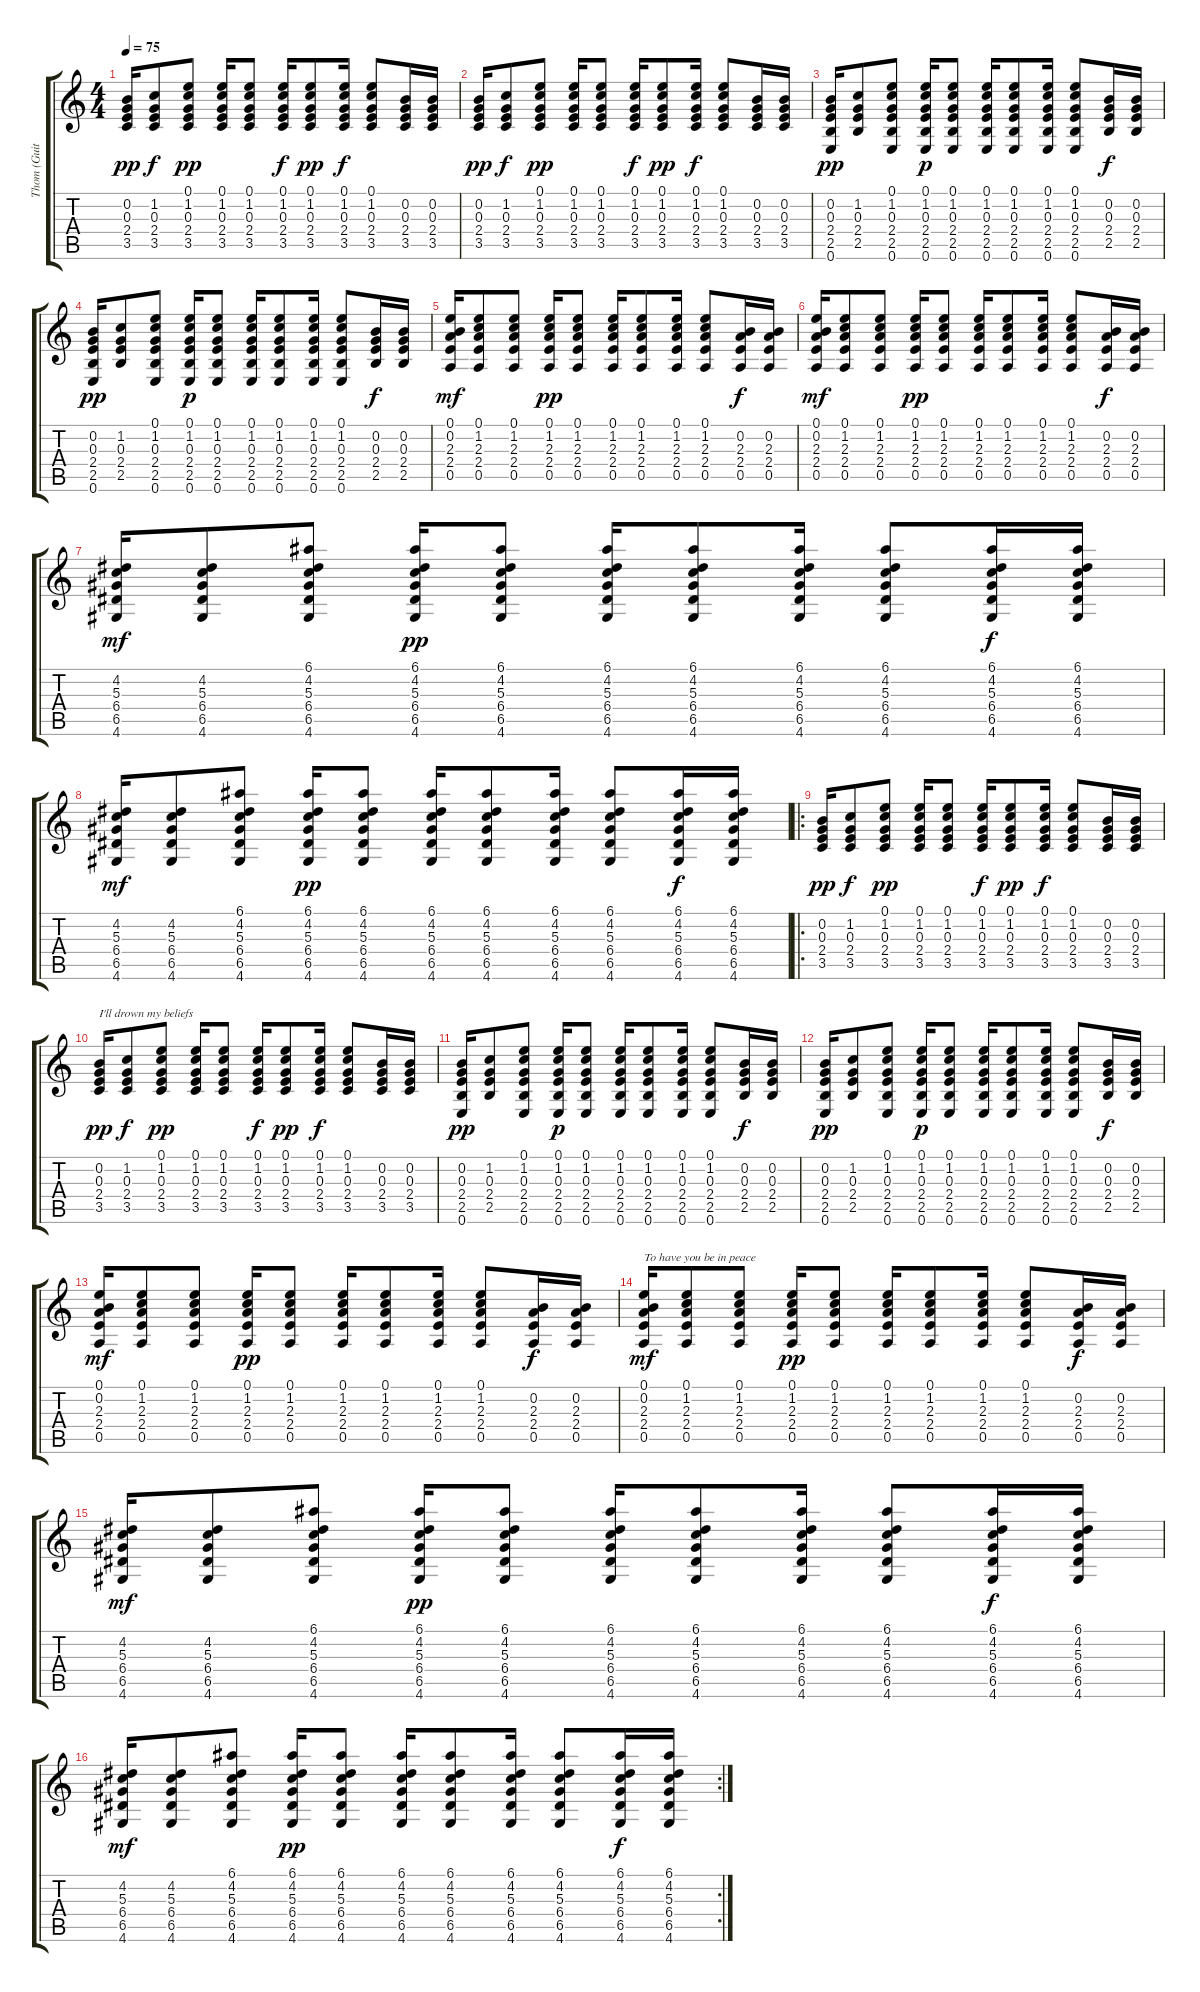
\track ("Thom (Guitar)" "Thom (Guit") {instrument acousticguitarnylon}
\staff {score tabs}
\tuning (E4 B3 G3 D3 A2 E2) {hide}
\ts (4 4)
\tempo 75
\clef g2
\ks c
(0.2 0.3 2.4 3.5).16{dy pp instrument acousticguitarnylon} (1.2 0.3 2.4 3.5).8{dy f} (0.1 1.2 0.3 2.4 3.5).8{dy pp} (0.1 1.2 0.3 2.4 3.5).16 (0.1 1.2 0.3 2.4 3.5).8 (0.1 1.2 0.3 2.4 3.5).16{dy f} (0.1 1.2 0.3 2.4 3.5).8{dy pp} (0.1 1.2 0.3 2.4 3.5).16{dy f} (0.1 1.2 0.3 2.4 3.5).8 (0.2 0.3 2.4 3.5).16 (0.2 0.3 2.4 3.5).16 |
(0.2 0.3 2.4 3.5).16{dy pp} (1.2 0.3 2.4 3.5).8{dy f} (0.1 1.2 0.3 2.4 3.5).8{dy pp} (0.1 1.2 0.3 2.4 3.5).16 (0.1 1.2 0.3 2.4 3.5).8 (0.1 1.2 0.3 2.4 3.5).16{dy f} (0.1 1.2 0.3 2.4 3.5).8{dy pp} (0.1 1.2 0.3 2.4 3.5).16{dy f} (0.1 1.2 0.3 2.4 3.5).8 (0.2 0.3 2.4 3.5).16 (0.2 0.3 2.4 3.5).16 |
(0.2 0.3 2.4 2.5 0.6).16{dy pp} (1.2 0.3 2.4 2.5).8 (0.1 1.2 0.3 2.4 2.5 0.6).8 (0.1 1.2 0.3 2.4 2.5 0.6).16{dy p} (0.1 1.2 0.3 2.4 2.5 0.6).8 (0.1 1.2 0.3 2.4 2.5 0.6).16 (0.1 1.2 0.3 2.4 2.5 0.6).8 (0.1 1.2 0.3 2.4 2.5 0.6).16 (0.1 1.2 0.3 2.4 2.5 0.6).8 (0.2 0.3 2.4 2.5).16{dy f} (0.2 0.3 2.4 2.5).16 |
(0.2 0.3 2.4 2.5 0.6).16{dy pp} (1.2 0.3 2.4 2.5).8 (0.1 1.2 0.3 2.4 2.5 0.6).8 (0.1 1.2 0.3 2.4 2.5 0.6).16{dy p} (0.1 1.2 0.3 2.4 2.5 0.6).8 (0.1 1.2 0.3 2.4 2.5 0.6).16 (0.1 1.2 0.3 2.4 2.5 0.6).8 (0.1 1.2 0.3 2.4 2.5 0.6).16 (0.1 1.2 0.3 2.4 2.5 0.6).8 (0.2 0.3 2.4 2.5).16{dy f} (0.2 0.3 2.4 2.5).16 |
(0.1 0.2 2.3 2.4 0.5).16{dy mf} (0.1 1.2 2.3 2.4 0.5).8 (0.1 1.2 2.3 2.4 0.5).8 (0.1 1.2 2.3 2.4 0.5).16{dy pp} (0.1 1.2 2.3 2.4 0.5).8 (0.1 1.2 2.3 2.4 0.5).16 (0.1 1.2 2.3 2.4 0.5).8 (0.1 1.2 2.3 2.4 0.5).16 (0.1 1.2 2.3 2.4 0.5).8 (0.2 2.3 2.4 0.5).16{dy f} (0.2 2.3 2.4 0.5).16 |
(0.1 0.2 2.3 2.4 0.5).16{dy mf} (0.1 1.2 2.3 2.4 0.5).8 (0.1 1.2 2.3 2.4 0.5).8 (0.1 1.2 2.3 2.4 0.5).16{dy pp} (0.1 1.2 2.3 2.4 0.5).8 (0.1 1.2 2.3 2.4 0.5).16 (0.1 1.2 2.3 2.4 0.5).8 (0.1 1.2 2.3 2.4 0.5).16 (0.1 1.2 2.3 2.4 0.5).8 (0.2 2.3 2.4 0.5).16{dy f} (0.2 2.3 2.4 0.5).16 |
(4.2 5.3 6.4 6.5 4.6).16{dy mf} (4.2 5.3 6.4 6.5 4.6).8 (6.1 4.2 5.3 6.4 6.5 4.6).8 (6.1 4.2 5.3 6.4 6.5 4.6).16{dy pp} (6.1 4.2 5.3 6.4 6.5 4.6).8 (6.1 4.2 5.3 6.4 6.5 4.6).16 (6.1 4.2 5.3 6.4 6.5 4.6).8 (6.1 4.2 5.3 6.4 6.5 4.6).16 (6.1 4.2 5.3 6.4 6.5 4.6).8 (6.1 4.2 5.3 6.4 6.5 4.6).16{dy f} (6.1 4.2 5.3 6.4 6.5 4.6).16 |
(4.2 5.3 6.4 6.5 4.6).16{dy mf} (4.2 5.3 6.4 6.5 4.6).8 (6.1 4.2 5.3 6.4 6.5 4.6).8 (6.1 4.2 5.3 6.4 6.5 4.6).16{dy pp} (6.1 4.2 5.3 6.4 6.5 4.6).8 (6.1 4.2 5.3 6.4 6.5 4.6).16 (6.1 4.2 5.3 6.4 6.5 4.6).8 (6.1 4.2 5.3 6.4 6.5 4.6).16 (6.1 4.2 5.3 6.4 6.5 4.6).8 (6.1 4.2 5.3 6.4 6.5 4.6).16{dy f} (6.1 4.2 5.3 6.4 6.5 4.6).16 |
\ro
(0.2 0.3 2.4 3.5).16{dy pp} (1.2 0.3 2.4 3.5).8{dy f} (0.1 1.2 0.3 2.4 3.5).8{dy pp} (0.1 1.2 0.3 2.4 3.5).16 (0.1 1.2 0.3 2.4 3.5).8 (0.1 1.2 0.3 2.4 3.5).16{dy f} (0.1 1.2 0.3 2.4 3.5).8{dy pp} (0.1 1.2 0.3 2.4 3.5).16{dy f} (0.1 1.2 0.3 2.4 3.5).8 (0.2 0.3 2.4 3.5).16 (0.2 0.3 2.4 3.5).16 |
(0.2 0.3 2.4 3.5).16{txt "I'll drown my beliefs" dy pp} (1.2 0.3 2.4 3.5).8{dy f} (0.1 1.2 0.3 2.4 3.5).8{dy pp} (0.1 1.2 0.3 2.4 3.5).16 (0.1 1.2 0.3 2.4 3.5).8 (0.1 1.2 0.3 2.4 3.5).16{dy f} (0.1 1.2 0.3 2.4 3.5).8{dy pp} (0.1 1.2 0.3 2.4 3.5).16{dy f} (0.1 1.2 0.3 2.4 3.5).8 (0.2 0.3 2.4 3.5).16 (0.2 0.3 2.4 3.5).16 |
(0.2 0.3 2.4 2.5 0.6).16{dy pp} (1.2 0.3 2.4 2.5).8 (0.1 1.2 0.3 2.4 2.5 0.6).8 (0.1 1.2 0.3 2.4 2.5 0.6).16{dy p} (0.1 1.2 0.3 2.4 2.5 0.6).8 (0.1 1.2 0.3 2.4 2.5 0.6).16 (0.1 1.2 0.3 2.4 2.5 0.6).8 (0.1 1.2 0.3 2.4 2.5 0.6).16 (0.1 1.2 0.3 2.4 2.5 0.6).8 (0.2 0.3 2.4 2.5).16{dy f} (0.2 0.3 2.4 2.5).16 |
(0.2 0.3 2.4 2.5 0.6).16{dy pp} (1.2 0.3 2.4 2.5).8 (0.1 1.2 0.3 2.4 2.5 0.6).8 (0.1 1.2 0.3 2.4 2.5 0.6).16{dy p} (0.1 1.2 0.3 2.4 2.5 0.6).8 (0.1 1.2 0.3 2.4 2.5 0.6).16 (0.1 1.2 0.3 2.4 2.5 0.6).8 (0.1 1.2 0.3 2.4 2.5 0.6).16 (0.1 1.2 0.3 2.4 2.5 0.6).8 (0.2 0.3 2.4 2.5).16{dy f} (0.2 0.3 2.4 2.5).16 |
(0.1 0.2 2.3 2.4 0.5).16{dy mf} (0.1 1.2 2.3 2.4 0.5).8 (0.1 1.2 2.3 2.4 0.5).8 (0.1 1.2 2.3 2.4 0.5).16{dy pp} (0.1 1.2 2.3 2.4 0.5).8 (0.1 1.2 2.3 2.4 0.5).16 (0.1 1.2 2.3 2.4 0.5).8 (0.1 1.2 2.3 2.4 0.5).16 (0.1 1.2 2.3 2.4 0.5).8 (0.2 2.3 2.4 0.5).16{dy f} (0.2 2.3 2.4 0.5).16 |
(0.1 0.2 2.3 2.4 0.5).16{txt "To have you be in peace" dy mf} (0.1 1.2 2.3 2.4 0.5).8 (0.1 1.2 2.3 2.4 0.5).8 (0.1 1.2 2.3 2.4 0.5).16{dy pp} (0.1 1.2 2.3 2.4 0.5).8 (0.1 1.2 2.3 2.4 0.5).16 (0.1 1.2 2.3 2.4 0.5).8 (0.1 1.2 2.3 2.4 0.5).16 (0.1 1.2 2.3 2.4 0.5).8 (0.2 2.3 2.4 0.5).16{dy f} (0.2 2.3 2.4 0.5).16 |
(4.2 5.3 6.4 6.5 4.6).16{dy mf} (4.2 5.3 6.4 6.5 4.6).8 (6.1 4.2 5.3 6.4 6.5 4.6).8 (6.1 4.2 5.3 6.4 6.5 4.6).16{dy pp} (6.1 4.2 5.3 6.4 6.5 4.6).8 (6.1 4.2 5.3 6.4 6.5 4.6).16 (6.1 4.2 5.3 6.4 6.5 4.6).8 (6.1 4.2 5.3 6.4 6.5 4.6).16 (6.1 4.2 5.3 6.4 6.5 4.6).8 (6.1 4.2 5.3 6.4 6.5 4.6).16{dy f} (6.1 4.2 5.3 6.4 6.5 4.6).16 |
\rc 2
(4.2 5.3 6.4 6.5 4.6).16{dy mf} (4.2 5.3 6.4 6.5 4.6).8 (6.1 4.2 5.3 6.4 6.5 4.6).8 (6.1 4.2 5.3 6.4 6.5 4.6).16{dy pp} (6.1 4.2 5.3 6.4 6.5 4.6).8 (6.1 4.2 5.3 6.4 6.5 4.6).16 (6.1 4.2 5.3 6.4 6.5 4.6).8 (6.1 4.2 5.3 6.4 6.5 4.6).16 (6.1 4.2 5.3 6.4 6.5 4.6).8 (6.1 4.2 5.3 6.4 6.5 4.6).16{dy f} (6.1 4.2 5.3 6.4 6.5 4.6).16
